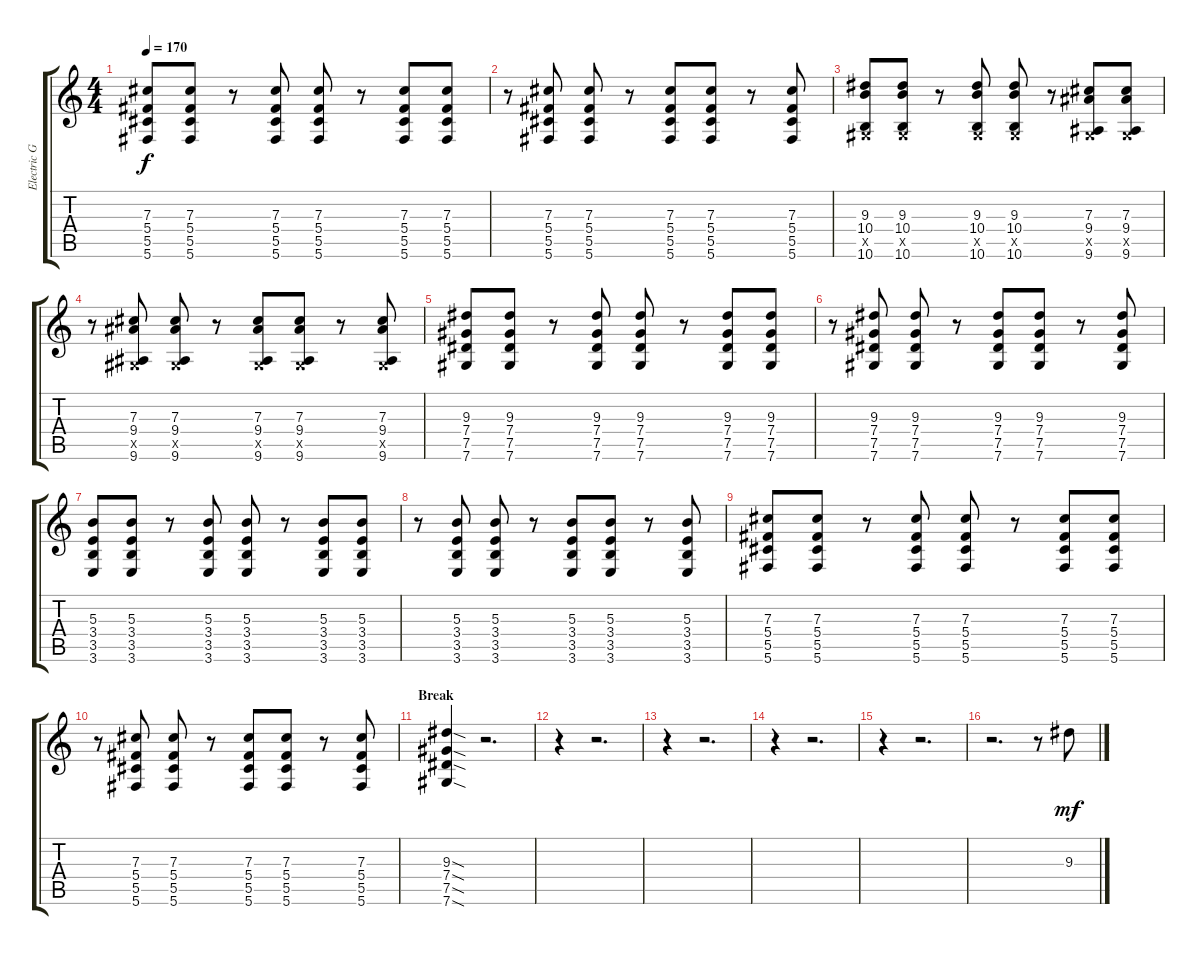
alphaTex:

\track ("Electric Guitar" "Electric G") {instrument distortionguitar}
\staff {score tabs}
\tuning (Eb4 Bb3 Gb3 Db3 Ab2 Db2) {hide}
\ts (4 4)
\tempo 170
\clef g2
\ks c
(7.3 5.4 5.5 5.6).8{dy f} (7.3 5.4 5.5 5.6).8 r.8 (7.3 5.4 5.5 5.6).8 (7.3 5.4 5.5 5.6).8 r.8 (7.3 5.4 5.5 5.6).8 (7.3 5.4 5.5 5.6).8 |
r.8 (7.3 5.4 5.5 5.6).8 (7.3 5.4 5.5 5.6).8 r.8 (7.3 5.4 5.5 5.6).8 (7.3 5.4 5.5 5.6).8 r.8 (7.3 5.4 5.5 5.6).8 |
(9.3 10.4 0.5{x} 10.6).8 (9.3 10.4 0.5{x} 10.6).8 r.8 (9.3 10.4 0.5{x} 10.6).8 (9.3 10.4 0.5{x} 10.6).8 r.8 (7.3 9.4 0.5{x} 9.6).8 (7.3 9.4 0.5{x} 9.6).8 |
r.8 (7.3 9.4 0.5{x} 9.6).8 (7.3 9.4 0.5{x} 9.6).8 r.8 (7.3 9.4 0.5{x} 9.6).8 (7.3 9.4 0.5{x} 9.6).8 r.8 (7.3 9.4 0.5{x} 9.6).8 |
(9.3 7.4 7.5 7.6).8 (9.3 7.4 7.5 7.6).8 r.8 (9.3 7.4 7.5 7.6).8 (9.3 7.4 7.5 7.6).8 r.8 (9.3 7.4 7.5 7.6).8 (9.3 7.4 7.5 7.6).8 |
r.8 (9.3 7.4 7.5 7.6).8 (9.3 7.4 7.5 7.6).8 r.8 (9.3 7.4 7.5 7.6).8 (9.3 7.4 7.5 7.6).8 r.8 (9.3 7.4 7.5 7.6).8 |
(5.3 3.4 3.5 3.6).8 (5.3 3.4 3.5 3.6).8 r.8 (5.3 3.4 3.5 3.6).8 (5.3 3.4 3.5 3.6).8 r.8 (5.3 3.4 3.5 3.6).8 (5.3 3.4 3.5 3.6).8 |
r.8 (5.3 3.4 3.5 3.6).8 (5.3 3.4 3.5 3.6).8 r.8 (5.3 3.4 3.5 3.6).8 (5.3 3.4 3.5 3.6).8 r.8 (5.3 3.4 3.5 3.6).8 |
(7.3 5.4 5.5 5.6).8 (7.3 5.4 5.5 5.6).8 r.8 (7.3 5.4 5.5 5.6).8 (7.3 5.4 5.5 5.6).8 r.8 (7.3 5.4 5.5 5.6).8 (7.3 5.4 5.5 5.6).8 |
r.8 (7.3 5.4 5.5 5.6).8 (7.3 5.4 5.5 5.6).8 r.8 (7.3 5.4 5.5 5.6).8 (7.3 5.4 5.5 5.6).8 r.8 (7.3 5.4 5.5 5.6).8 |
\section ("" "Break")
(9.3{sod} 7.4{sod} 7.5{sod} 7.6{sod}).4 r.2{d} |
r.4 r.2{d} |
r.4 r.2{d} |
r.4 r.2{d} |
r.4 r.2{d} |
r.2{d} r.8 9.3.8{dy mf}
